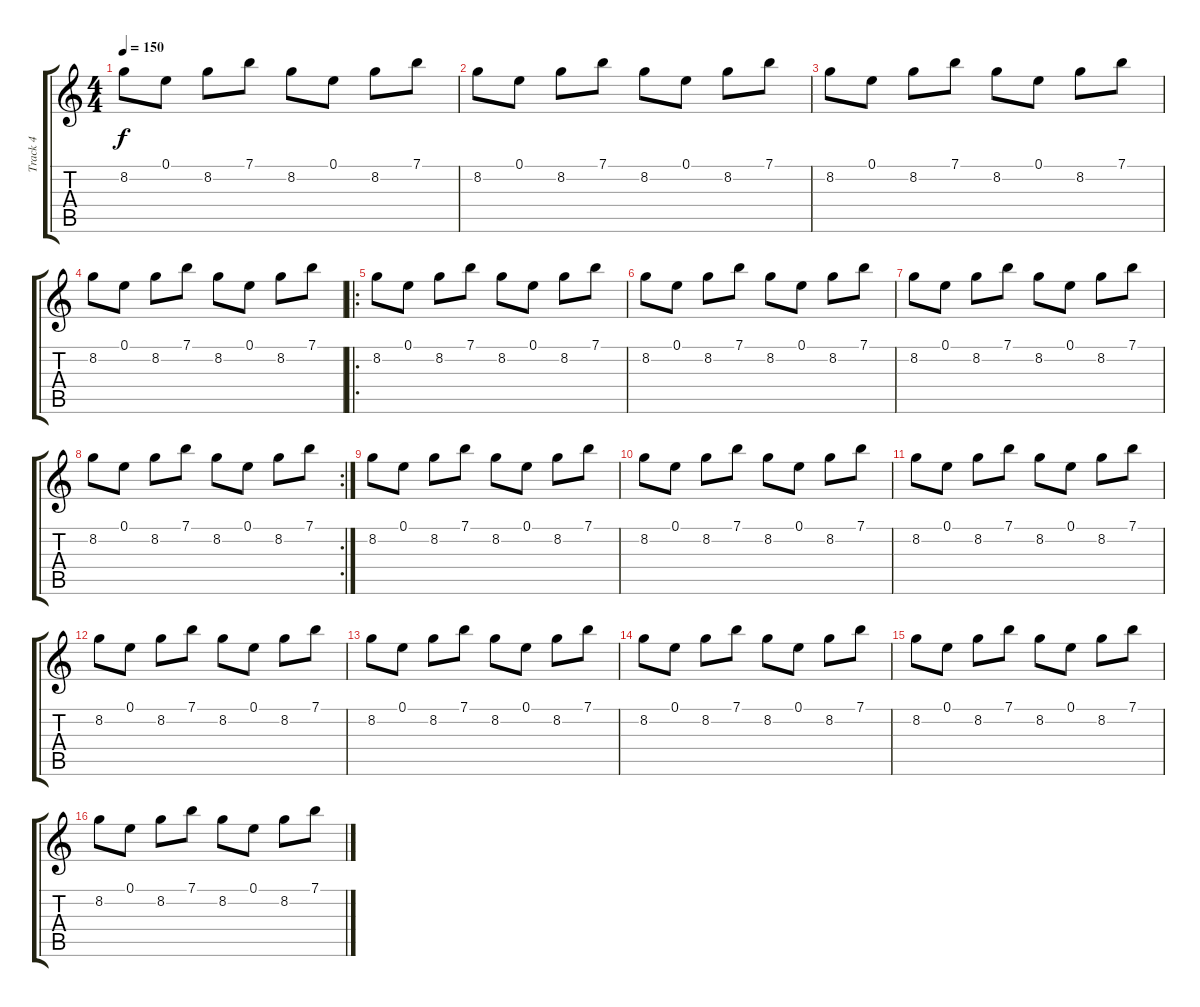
\track ("Track 4" "Track 4") {instrument acousticguitarsteel}
\staff {score tabs}
\tuning (E4 B3 G3 D3 A2 E2) {hide}
\ts (4 4)
\tempo 150
\clef g2
\ks c
8.2.8{dy f} 0.1.8 8.2.8 7.1.8 8.2.8 0.1.8 8.2.8 7.1.8 |
8.2.8 0.1.8 8.2.8 7.1.8 8.2.8 0.1.8 8.2.8 7.1.8 |
8.2.8 0.1.8 8.2.8 7.1.8 8.2.8 0.1.8 8.2.8 7.1.8 |
8.2.8 0.1.8 8.2.8 7.1.8 8.2.8 0.1.8 8.2.8 7.1.8 |
\ro
8.2.8 0.1.8 8.2.8 7.1.8 8.2.8 0.1.8 8.2.8 7.1.8 |
8.2.8 0.1.8 8.2.8 7.1.8 8.2.8 0.1.8 8.2.8 7.1.8 |
8.2.8 0.1.8 8.2.8 7.1.8 8.2.8 0.1.8 8.2.8 7.1.8 |
\rc 2
8.2.8 0.1.8 8.2.8 7.1.8 8.2.8 0.1.8 8.2.8 7.1.8 |
8.2.8 0.1.8 8.2.8 7.1.8 8.2.8 0.1.8 8.2.8 7.1.8 |
8.2.8 0.1.8 8.2.8 7.1.8 8.2.8 0.1.8 8.2.8 7.1.8 |
8.2.8 0.1.8 8.2.8 7.1.8 8.2.8 0.1.8 8.2.8 7.1.8 |
8.2.8 0.1.8 8.2.8 7.1.8 8.2.8 0.1.8 8.2.8 7.1.8 |
8.2.8 0.1.8 8.2.8 7.1.8 8.2.8 0.1.8 8.2.8 7.1.8 |
8.2.8 0.1.8 8.2.8 7.1.8 8.2.8 0.1.8 8.2.8 7.1.8 |
8.2.8 0.1.8 8.2.8 7.1.8 8.2.8 0.1.8 8.2.8 7.1.8 |
8.2.8 0.1.8 8.2.8 7.1.8 8.2.8 0.1.8 8.2.8 7.1.8
